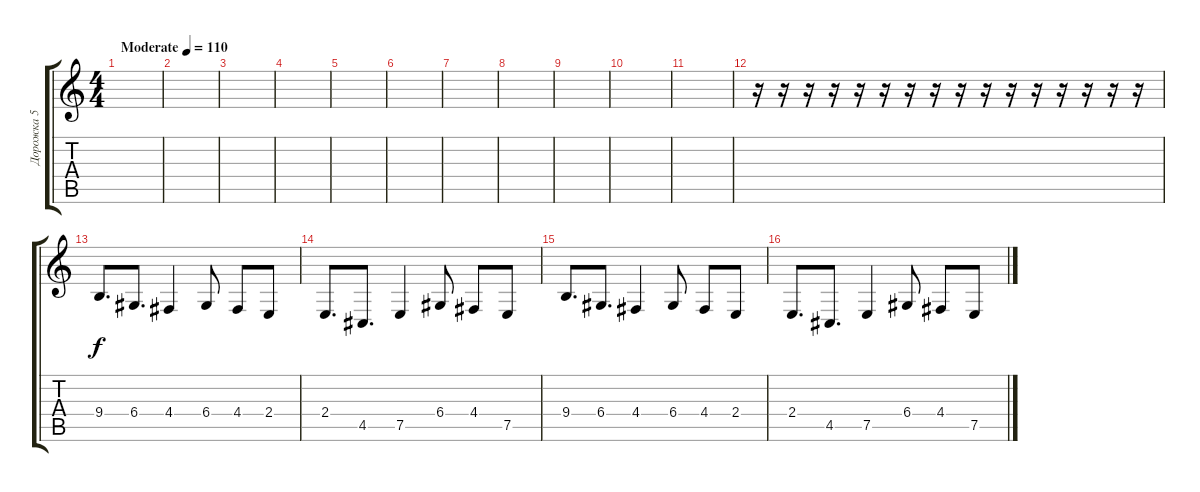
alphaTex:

\track ("Дорожка 5" "Дорожка 5") {instrument electricgrandpiano}
\staff {score tabs}
\tuning (E4 B3 G3 D3 A2 E2) {hide}
\ts (4 4)
\tempo (110 "Moderate")
\clef g2
\ks c
|
|
|
|
|
|
|
|
|
|
|
r.16 r.16 r.16 r.16 r.16 r.16 r.16 r.16 r.16 r.16 r.16 r.16 r.16 r.16 r.16 r.16 |
9.4.8{d} 6.4.8{d} 4.4.4 6.4.8 4.4.8 2.4.8 |
2.4.8{d} 4.5.8{d} 7.5.4 6.4.8 4.4.8 7.5.8 |
9.4.8{d} 6.4.8{d} 4.4.4 6.4.8 4.4.8 2.4.8 |
2.4.8{d} 4.5.8{d} 7.5.4 6.4.8 4.4.8 7.5.8
